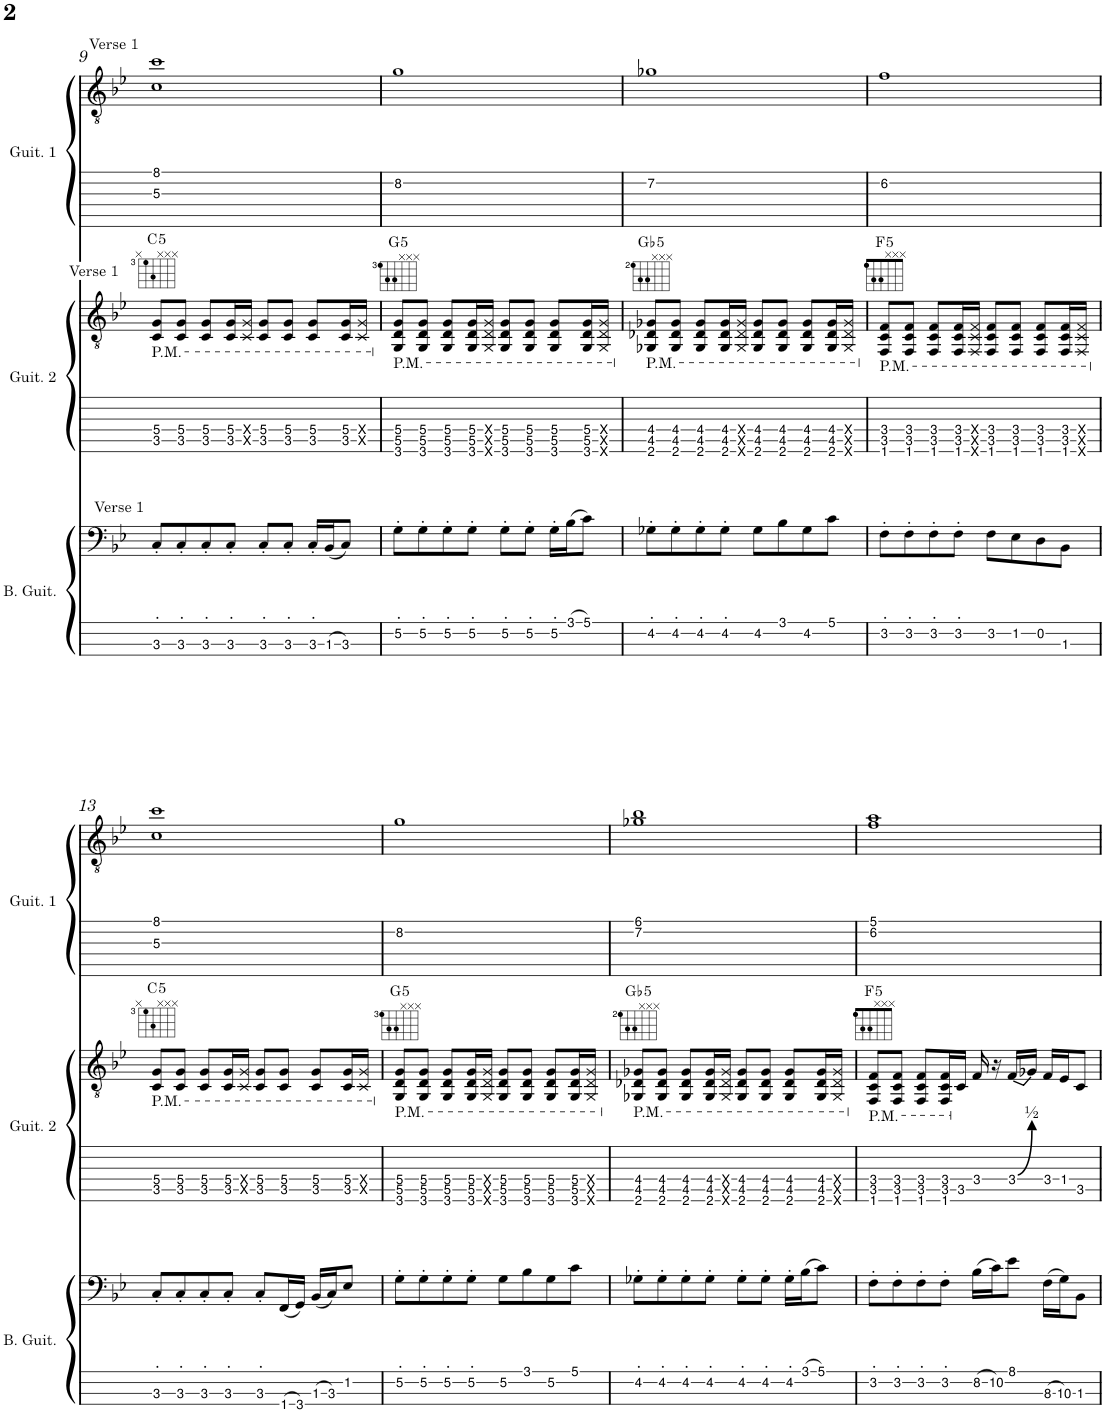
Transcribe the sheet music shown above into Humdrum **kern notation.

**kern	**kern	**kern	**kern	**harte	**kern	**kern
*part3	*part3	*part2	*part2	*part2	*part1	*part1
*staff6	*staff5	*staff4	*staff3	*	*staff2	*staff1
*I"Bass	*	*I"Guitar 2	*	*	*I"Guitar 1	*
*	*	*I'Guit. 2	*	*	*I'Guit. 1	*
!!LO:PB:g=z
*	*clefF4	*	*clefGv2	*	*	*clefGv2
*Trd7c12	*Trd7c12	*	*	*	*	*
*k[b-e-]	*k[b-e-]	*k[b-e-]	*k[b-e-]	*	*k[b-e-]	*k[b-e-]
*M4/4	*M4/4	*M4/4	*M4/4	*	*M4/4	*M4/4
=9	=9	=9	=9	=9	=9	=9
!	!	!	!	!	!	!LO:TX:a:t=Verse 1
!	!	!	!LO:TX:a:t=Verse 1	!	!	!
!	!	!	!LO:TX:b:t=P.M.	!	!	!
!	!LO:TX:a:t=Verse 1	!	!	!LO:H:kt=5	!	!
8C'L	8C'/L	8C\ 8G\L	8C/ 8G/L	C:(1,5)	1c 1cc	1c 1cc
8C'J	8C'/	8C\ 8G\J	8C/ 8G/J	.	.	.
8C'L	8C'/	8C\ 8G\L	8C/ 8G/L	.	.	.
8C'J	8C'/J	16C\ 16G\L	16C/ 16G/L	.	.	.
.	.	16C\ 16G\JJ	16C/ 16G/JJ	.	.	.
8C'L	8C'/L	8C\ 8G\L	8C/ 8G/L	.	.	.
8C'J	8C'/J	8C\ 8G\J	8C/ 8G/J	.	.	.
16C'LL	16C'/LL	8C\ 8G\L	8C/ 8G/L	.	.	.
16BB-J	(16BB-/J	.	.	.	.	.
8CJ	8C/J)	16C\ 16G\L	16C/ 16G/L	.	.	.
.	.	16C\ 16G\JJ	16C/ 16G/JJ	.	.	.
=10	=10	=10	=10	=10	=10	=10
!	!	!	!LO:TX:b:t=P.M.	!LO:H:kt=5	!	!
8G'L	8G'\L	8GG\ 8D\ 8G\L	8GG/ 8D/ 8G/L	G:(1,5)	1g	1g
8G'J	8G'\	8GG\ 8D\ 8G\J	8GG/ 8D/ 8G/J	.	.	.
8G'L	8G'\	8GG\ 8D\ 8G\L	8GG/ 8D/ 8G/L	.	.	.
8G'J	8G'\J	16GG\ 16D\ 16G\L	16GG/ 16D/ 16G/L	.	.	.
.	.	16GG\ 16D\ 16G\JJ	16GG/ 16D/ 16G/JJ	.	.	.
8G'L	8G'\L	8GG\ 8D\ 8G\L	8GG/ 8D/ 8G/L	.	.	.
8G'J	8G'\J	8GG\ 8D\ 8G\J	8GG/ 8D/ 8G/J	.	.	.
16G'LL	16G'\LL	8GG\ 8D\ 8G\L	8GG/ 8D/ 8G/L	.	.	.
16B-J	(16B-\J	.	.	.	.	.
8cJ	8c\J)	16GG\ 16D\ 16G\L	16GG/ 16D/ 16G/L	.	.	.
.	.	16GG\ 16D\ 16G\JJ	16GG/ 16D/ 16G/JJ	.	.	.
=11	=11	=11	=11	=11	=11	=11
!	!	!	!LO:TX:b:t=P.M.	!LO:H:kt=5	!	!
8G-X'L	8G-X'\L	8GG-X\ 8D-X\ 8G-X\L	8GG-X/ 8D-X/ 8G-X/L	Gb:(1,5)	1g-X	1g-X
8G-'J	8G-'\	8GG-\ 8D-\ 8G-\J	8GG-/ 8D-/ 8G-/J	.	.	.
8G-'L	8G-'\	8GG-\ 8D-\ 8G-\L	8GG-/ 8D-/ 8G-/L	.	.	.
8G-'J	8G-'\J	16GG-\ 16D-\ 16G-\L	16GG-/ 16D-/ 16G-/L	.	.	.
.	.	16GG-\ 16D-\ 16G-\JJ	16GG-/ 16D-/ 16G-/JJ	.	.	.
8G-L	8G-\L	8GG-\ 8D-\ 8G-\L	8GG-/ 8D-/ 8G-/L	.	.	.
8B-J	8B-\	8GG-\ 8D-\ 8G-\J	8GG-/ 8D-/ 8G-/J	.	.	.
8G-L	8G-\	8GG-\ 8D-\ 8G-\L	8GG-/ 8D-/ 8G-/L	.	.	.
8cJ	8c\J	16GG-\ 16D-\ 16G-\L	16GG-/ 16D-/ 16G-/L	.	.	.
.	.	16GG-\ 16D-\ 16G-\JJ	16GG-/ 16D-/ 16G-/JJ	.	.	.
=12	=12	=12	=12	=12	=12	=12
!	!	!	!LO:TX:b:t=P.M.	!LO:H:kt=5	!	!
8F'L	8F'\L	8FF\ 8C\ 8F\L	8FF/ 8C/ 8F/L	F:(1,5)	1f	1f
8F'J	8F'\	8FF\ 8C\ 8F\J	8FF/ 8C/ 8F/J	.	.	.
8F'L	8F'\	8FF\ 8C\ 8F\L	8FF/ 8C/ 8F/L	.	.	.
8F'J	8F'\J	16FF\ 16C\ 16F\L	16FF/ 16C/ 16F/L	.	.	.
.	.	16FF\ 16C\ 16F\JJ	16FF/ 16C/ 16F/JJ	.	.	.
8FL	8F\L	8FF\ 8C\ 8F\L	8FF/ 8C/ 8F/L	.	.	.
8E-J	8E-\	8FF\ 8C\ 8F\J	8FF/ 8C/ 8F/J	.	.	.
8DL	8D\	8FF\ 8C\ 8F\L	8FF/ 8C/ 8F/L	.	.	.
8BB-J	8BB-\J	16FF\ 16C\ 16F\L	16FF/ 16C/ 16F/L	.	.	.
.	.	16FF\ 16C\ 16F\JJ	16FF/ 16C/ 16F/JJ	.	.	.
!!LO:LB:g=z
=13	=13	=13	=13	=13	=13	=13
!	!	!	!LO:TX:b:t=P.M.	!LO:H:kt=5	!	!
8C'L	8C'/L	8C\ 8G\L	8C/ 8G/L	C:(1,5)	1c 1cc	1c 1cc
8C'J	8C'/	8C\ 8G\J	8C/ 8G/J	.	.	.
8C'L	8C'/	8C\ 8G\L	8C/ 8G/L	.	.	.
8C'J	8C'/J	16C\ 16G\L	16C/ 16G/L	.	.	.
.	.	16C\ 16G\JJ	16C/ 16G/JJ	.	.	.
8C'L	8C'/L	8C\ 8G\L	8C/ 8G/L	.	.	.
16FFL	(16FF/L	8C\ 8G\J	8C/ 8G/J	.	.	.
16GGJJ	16GG/JJ)	.	.	.	.	.
16BB-LL	(16BB-/LL	8C\ 8G\L	8C/ 8G/L	.	.	.
16CJ	16C/J)	.	.	.	.	.
8E-J	8E-/J	16C\ 16G\L	16C/ 16G/L	.	.	.
.	.	16C\ 16G\JJ	16C/ 16G/JJ	.	.	.
=14	=14	=14	=14	=14	=14	=14
!	!	!	!LO:TX:b:t=P.M.	!LO:H:kt=5	!	!
8G'L	8G'\L	8GG\ 8D\ 8G\L	8GG/ 8D/ 8G/L	G:(1,5)	1g	1g
8G'J	8G'\	8GG\ 8D\ 8G\J	8GG/ 8D/ 8G/J	.	.	.
8G'L	8G'\	8GG\ 8D\ 8G\L	8GG/ 8D/ 8G/L	.	.	.
8G'J	8G'\J	16GG\ 16D\ 16G\L	16GG/ 16D/ 16G/L	.	.	.
.	.	16GG\ 16D\ 16G\JJ	16GG/ 16D/ 16G/JJ	.	.	.
8GL	8G\L	8GG\ 8D\ 8G\L	8GG/ 8D/ 8G/L	.	.	.
8B-J	8B-\	8GG\ 8D\ 8G\J	8GG/ 8D/ 8G/J	.	.	.
8GL	8G\	8GG\ 8D\ 8G\L	8GG/ 8D/ 8G/L	.	.	.
8cJ	8c\J	16GG\ 16D\ 16G\L	16GG/ 16D/ 16G/L	.	.	.
.	.	16GG\ 16D\ 16G\JJ	16GG/ 16D/ 16G/JJ	.	.	.
=15	=15	=15	=15	=15	=15	=15
!	!	!	!LO:TX:b:t=P.M.	!LO:H:kt=5	!	!
8G-X'L	8G-X'\L	8GG-X\ 8D-X\ 8G-X\L	8GG-X/ 8D-X/ 8G-X/L	Gb:(1,5)	1g-X 1b-	1g-X 1b-
8G-'J	8G-'\	8GG-\ 8D-\ 8G-\J	8GG-/ 8D-/ 8G-/J	.	.	.
8G-'L	8G-'\	8GG-\ 8D-\ 8G-\L	8GG-/ 8D-/ 8G-/L	.	.	.
8G-'J	8G-'\J	16GG-\ 16D-\ 16G-\L	16GG-/ 16D-/ 16G-/L	.	.	.
.	.	16GG-\ 16D-\ 16G-\JJ	16GG-/ 16D-/ 16G-/JJ	.	.	.
8G-'L	8G-'\L	8GG-\ 8D-\ 8G-\L	8GG-/ 8D-/ 8G-/L	.	.	.
8G-'J	8G-'\J	8GG-\ 8D-\ 8G-\J	8GG-/ 8D-/ 8G-/J	.	.	.
16G-'LL	16G-'\LL	8GG-\ 8D-\ 8G-\L	8GG-/ 8D-/ 8G-/L	.	.	.
16B-J	(16B-\J	.	.	.	.	.
8cJ	8c\J)	16GG-\ 16D-\ 16G-\L	16GG-/ 16D-/ 16G-/L	.	.	.
.	.	16GG-\ 16D-\ 16G-\JJ	16GG-/ 16D-/ 16G-/JJ	.	.	.
=16	=16	=16	=16	=16	=16	=16
!	!	!	!LO:TX:b:t=P.M.	!LO:H:kt=5	!	!
8F'L	8F'\L	8FF\ 8C\ 8F\L	8FF/ 8C/ 8F/L	F:(1,5)	1f 1a	1f 1a
8F'J	8F'\	8FF\ 8C\ 8F\J	8FF/ 8C/ 8F/J	.	.	.
8F'L	8F'\	8FF\ 8C\ 8F\L	8FF/ 8C/ 8F/L	.	.	.
8F'J	8F'\J	16FF\ 16C\ 16F\L	16FF/ 16C/ 16F/L	.	.	.
.	.	16CJJ	16C/JJ	.	.	.
16B-LL	(16B-\LL	16F	16F/	.	.	.
16cJ	16c\J)	16r	16r	.	.	.
8e-J	8e-\J	16FLL	16F/LL	.	.	.
.	.	16G-XJJ	16G-X/JJ	.	.	.
16FLL	(16F\LL	16FLL	16F/LL	.	.	.
16GJ	16G\J)	16E-J	16E-/J	.	.	.
8BB-J	8BB-\J	8CJ	8C/J	.	.	.
=	=	=	=	=	=	=
*-	*-	*-	*-	*-	*-	*-
